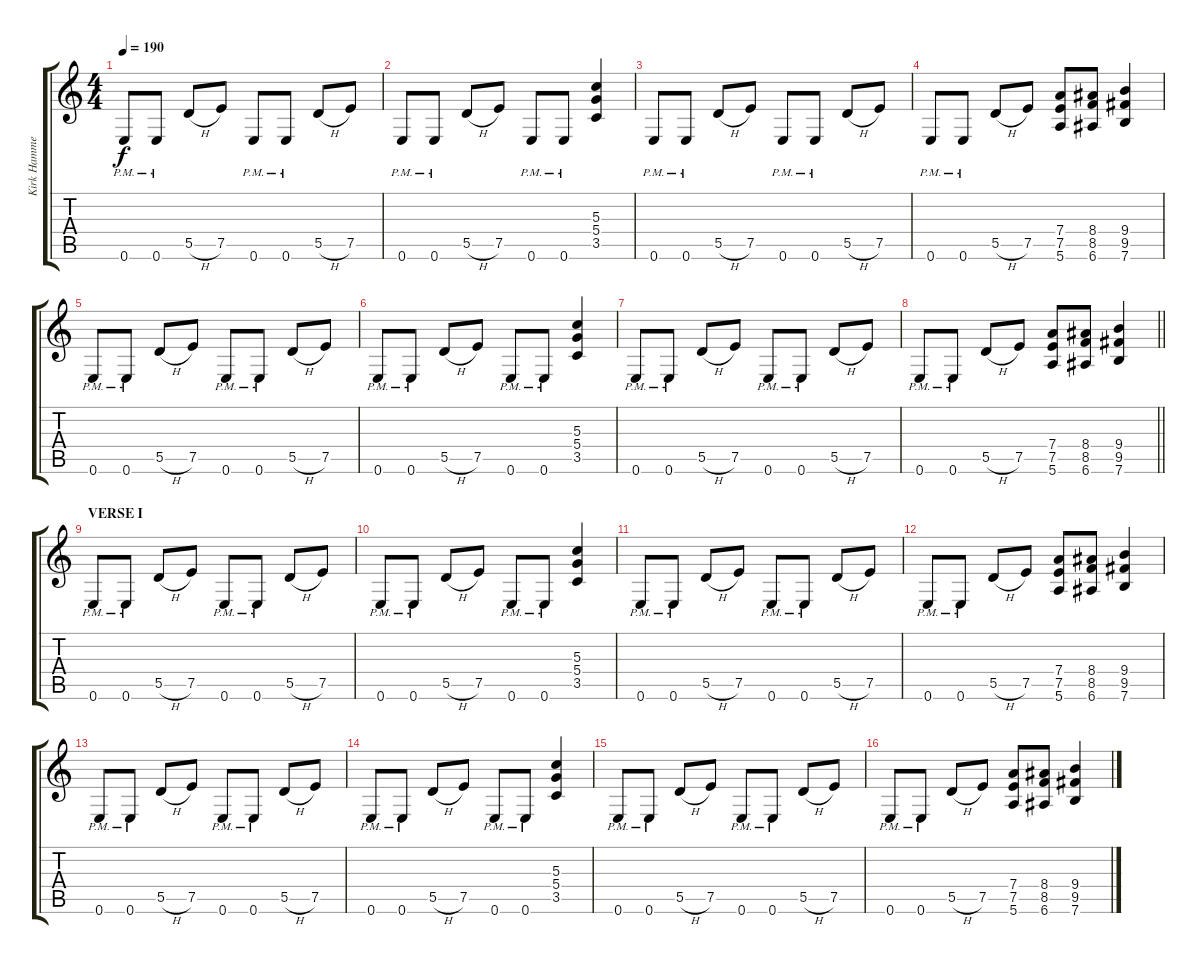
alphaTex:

\track ("Kirk Hammett - lead and rhythm guitar" "Kirk Hamme") {instrument distortionguitar}
\staff {score tabs}
\tuning (E4 B3 G3 D3 A2 E2) {hide}
\ts (4 4)
\tempo 190
\clef g2
\ks c
0.6{pm}.8{dy f} 0.6{pm}.8 5.5{h}.8 7.5.8 0.6{pm}.8 0.6{pm}.8 5.5{h}.8 7.5.8 |
0.6{pm}.8 0.6{pm}.8 5.5{h}.8 7.5.8 0.6{pm}.8 0.6{pm}.8 (5.3 5.4 3.5).4 |
0.6{pm}.8 0.6{pm}.8 5.5{h}.8 7.5.8 0.6{pm}.8 0.6{pm}.8 5.5{h}.8 7.5.8 |
0.6{pm}.8 0.6{pm}.8 5.5{h}.8 7.5.8 (7.4 7.5 5.6).8 (8.4 8.5 6.6).8 (9.4 9.5 7.6).4 |
0.6{pm}.8 0.6{pm}.8 5.5{h}.8 7.5.8 0.6{pm}.8 0.6{pm}.8 5.5{h}.8 7.5.8 |
0.6{pm}.8 0.6{pm}.8 5.5{h}.8 7.5.8 0.6{pm}.8 0.6{pm}.8 (5.3 5.4 3.5).4 |
0.6{pm}.8 0.6{pm}.8 5.5{h}.8 7.5.8 0.6{pm}.8 0.6{pm}.8 5.5{h}.8 7.5.8 |
\barLineRight lightlight
0.6{pm}.8 0.6{pm}.8 5.5{h}.8 7.5.8 (7.4 7.5 5.6).8 (8.4 8.5 6.6).8 (9.4 9.5 7.6).4 |
\section ("" "VERSE I")
0.6{pm}.8 0.6{pm}.8 5.5{h}.8 7.5.8 0.6{pm}.8 0.6{pm}.8 5.5{h}.8 7.5.8 |
0.6{pm}.8 0.6{pm}.8 5.5{h}.8 7.5.8 0.6{pm}.8 0.6{pm}.8 (5.3 5.4 3.5).4 |
0.6{pm}.8 0.6{pm}.8 5.5{h}.8 7.5.8 0.6{pm}.8 0.6{pm}.8 5.5{h}.8 7.5.8 |
0.6{pm}.8 0.6{pm}.8 5.5{h}.8 7.5.8 (7.4 7.5 5.6).8 (8.4 8.5 6.6).8 (9.4 9.5 7.6).4 |
0.6{pm}.8 0.6{pm}.8 5.5{h}.8 7.5.8 0.6{pm}.8 0.6{pm}.8 5.5{h}.8 7.5.8 |
0.6{pm}.8 0.6{pm}.8 5.5{h}.8 7.5.8 0.6{pm}.8 0.6{pm}.8 (5.3 5.4 3.5).4 |
0.6{pm}.8 0.6{pm}.8 5.5{h}.8 7.5.8 0.6{pm}.8 0.6{pm}.8 5.5{h}.8 7.5.8 |
0.6{pm}.8 0.6{pm}.8 5.5{h}.8 7.5.8 (7.4 7.5 5.6).8 (8.4 8.5 6.6).8 (9.4 9.5 7.6).4
